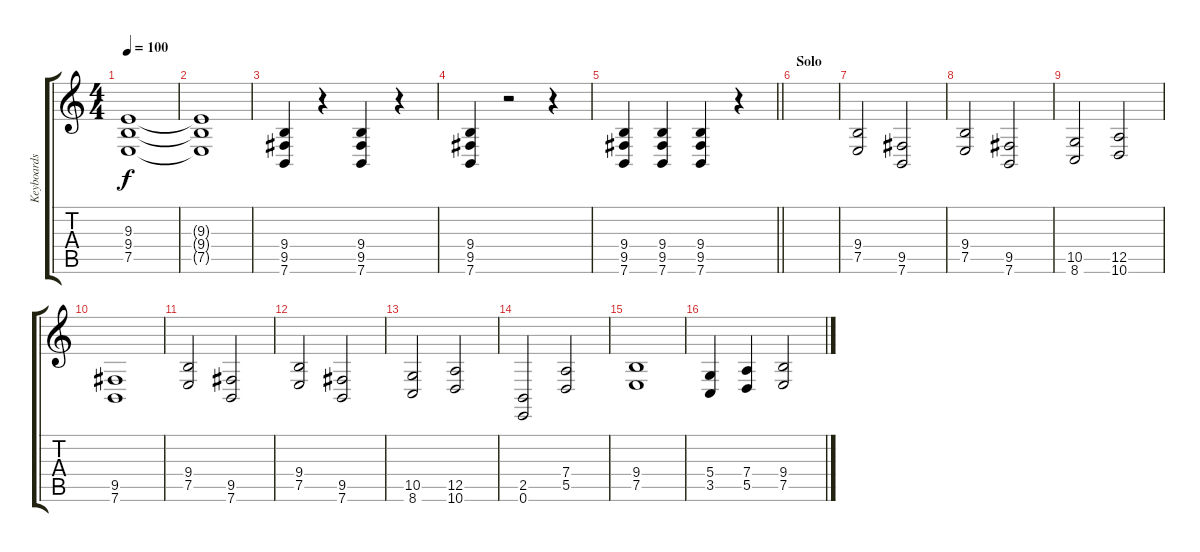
\track ("Keyboards" "Keyboards") {instrument choiraahs}
\staff {score tabs}
\tuning (E4 B3 G3 D3 A2 E2) {hide}
\ts (4 4)
\tempo 100
\clef g2
\ks c
(9.3 9.4 7.5).1{dy f} |
(9.3{t} 9.4{t} 7.5{t}).1 |
(9.4 9.5 7.6).4 r.4 (9.4 9.5 7.6).4 r.4 |
(9.4 9.5 7.6).4 r.2 r.4 |
\barLineRight lightlight
(9.4 9.5 7.6).4 (9.4 9.5 7.6).4 (9.4 9.5 7.6).4 r.4 |
\section ("" "Solo")
|
(9.4 7.5).2 (9.5 7.6).2 |
(9.4 7.5).2 (9.5 7.6).2 |
(10.5 8.6).2 (12.5 10.6).2 |
(9.5 7.6).1 |
(9.4 7.5).2 (9.5 7.6).2 |
(9.4 7.5).2 (9.5 7.6).2 |
(10.5 8.6).2 (12.5 10.6).2 |
(2.5 0.6).2 (7.4 5.5).2 |
(9.4 7.5).1 |
(5.4 3.5).4 (7.4 5.5).4 (9.4 7.5).2
